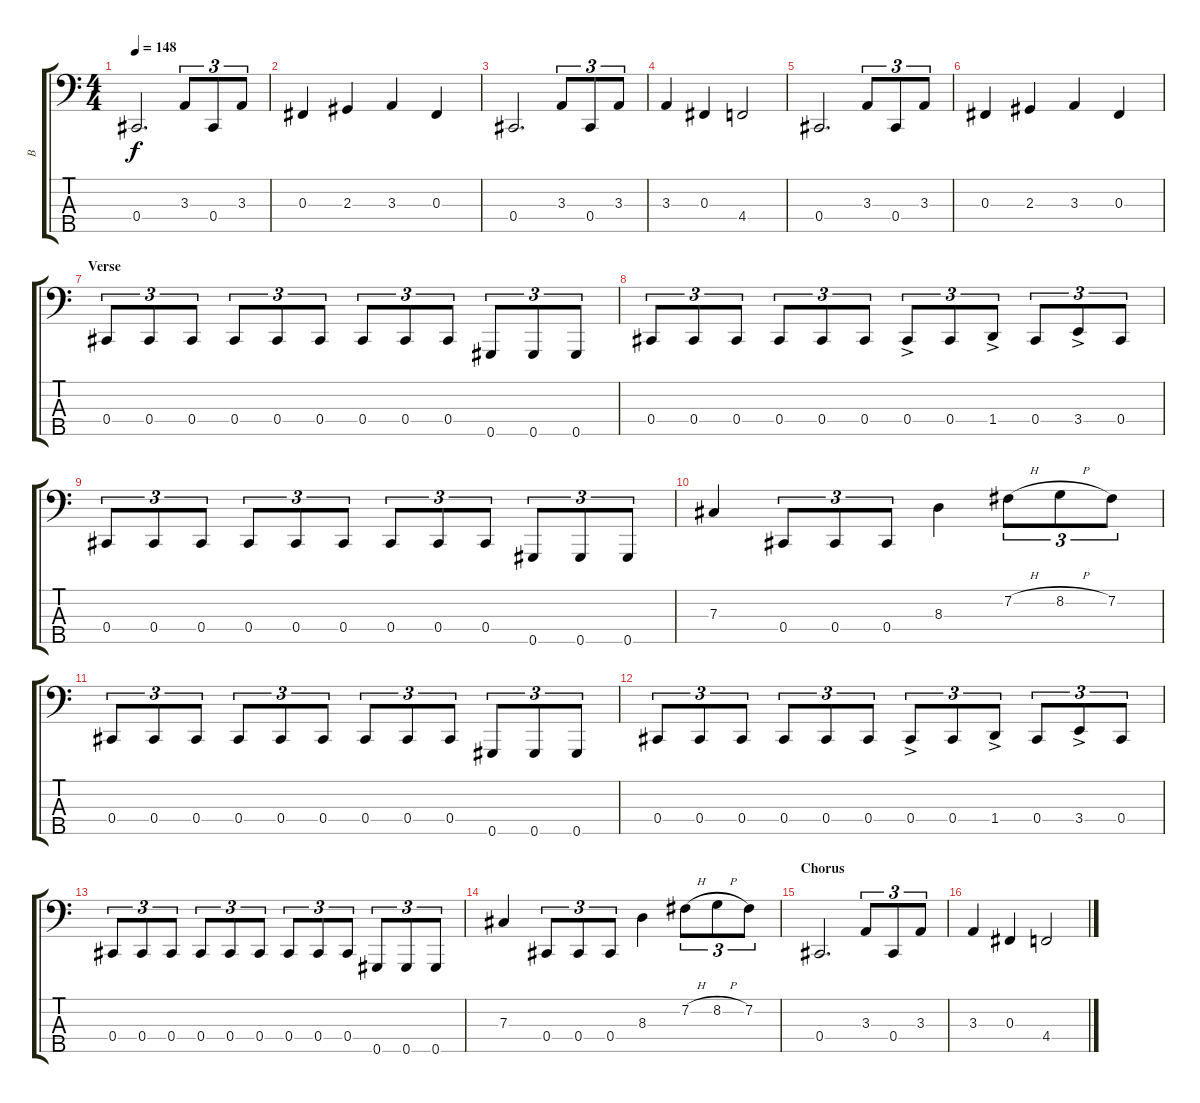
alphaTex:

\track ("B" "B") {instrument electricbassfinger}
\staff {score tabs}
\tuning (E2 B1 Gb1 Db1 Ab0) {hide}
\ts (4 4)
\tempo 148
\clef f4
\ks c
0.4.2{d dy f} 3.3.8{tu (3 2)} 0.4.8{tu (3 2)} 3.3.8{tu (3 2)} |
0.3.4 2.3.4 3.3.4 0.3.4 |
0.4.2{d} 3.3.8{tu (3 2)} 0.4.8{tu (3 2)} 3.3.8{tu (3 2)} |
3.3.4 0.3.4 4.4.2 |
0.4.2{d} 3.3.8{tu (3 2)} 0.4.8{tu (3 2)} 3.3.8{tu (3 2)} |
0.3.4 2.3.4 3.3.4 0.3.4 |
\section ("" "Verse")
0.4.8{tu (3 2)} 0.4.8{tu (3 2)} 0.4.8{tu (3 2)} 0.4.8{tu (3 2)} 0.4.8{tu (3 2)} 0.4.8{tu (3 2)} 0.4.8{tu (3 2)} 0.4.8{tu (3 2)} 0.4.8{tu (3 2)} 0.5.8{tu (3 2)} 0.5.8{tu (3 2)} 0.5.8{tu (3 2)} |
0.4.8{tu (3 2)} 0.4.8{tu (3 2)} 0.4.8{tu (3 2)} 0.4.8{tu (3 2)} 0.4.8{tu (3 2)} 0.4.8{tu (3 2)} 0.4{ac}.8{tu (3 2)} 0.4.8{tu (3 2)} 1.4{ac}.8{tu (3 2)} 0.4.8{tu (3 2)} 3.4{ac}.8{tu (3 2)} 0.4.8{tu (3 2)} |
0.4.8{tu (3 2)} 0.4.8{tu (3 2)} 0.4.8{tu (3 2)} 0.4.8{tu (3 2)} 0.4.8{tu (3 2)} 0.4.8{tu (3 2)} 0.4.8{tu (3 2)} 0.4.8{tu (3 2)} 0.4.8{tu (3 2)} 0.5.8{tu (3 2)} 0.5.8{tu (3 2)} 0.5.8{tu (3 2)} |
7.3.4 0.4.8{tu (3 2)} 0.4.8{tu (3 2)} 0.4.8{tu (3 2)} 8.3.4 7.2{h}.8{tu (3 2)} 8.2{h}.8{tu (3 2)} 7.2.8{tu (3 2)} |
0.4.8{tu (3 2)} 0.4.8{tu (3 2)} 0.4.8{tu (3 2)} 0.4.8{tu (3 2)} 0.4.8{tu (3 2)} 0.4.8{tu (3 2)} 0.4.8{tu (3 2)} 0.4.8{tu (3 2)} 0.4.8{tu (3 2)} 0.5.8{tu (3 2)} 0.5.8{tu (3 2)} 0.5.8{tu (3 2)} |
0.4.8{tu (3 2)} 0.4.8{tu (3 2)} 0.4.8{tu (3 2)} 0.4.8{tu (3 2)} 0.4.8{tu (3 2)} 0.4.8{tu (3 2)} 0.4{ac}.8{tu (3 2)} 0.4.8{tu (3 2)} 1.4{ac}.8{tu (3 2)} 0.4.8{tu (3 2)} 3.4{ac}.8{tu (3 2)} 0.4.8{tu (3 2)} |
0.4.8{tu (3 2)} 0.4.8{tu (3 2)} 0.4.8{tu (3 2)} 0.4.8{tu (3 2)} 0.4.8{tu (3 2)} 0.4.8{tu (3 2)} 0.4.8{tu (3 2)} 0.4.8{tu (3 2)} 0.4.8{tu (3 2)} 0.5.8{tu (3 2)} 0.5.8{tu (3 2)} 0.5.8{tu (3 2)} |
7.3.4 0.4.8{tu (3 2)} 0.4.8{tu (3 2)} 0.4.8{tu (3 2)} 8.3.4 7.2{h}.8{tu (3 2)} 8.2{h}.8{tu (3 2)} 7.2.8{tu (3 2)} |
\section ("" "Chorus")
0.4.2{d} 3.3.8{tu (3 2)} 0.4.8{tu (3 2)} 3.3.8{tu (3 2)} |
3.3.4 0.3.4 4.4.2
